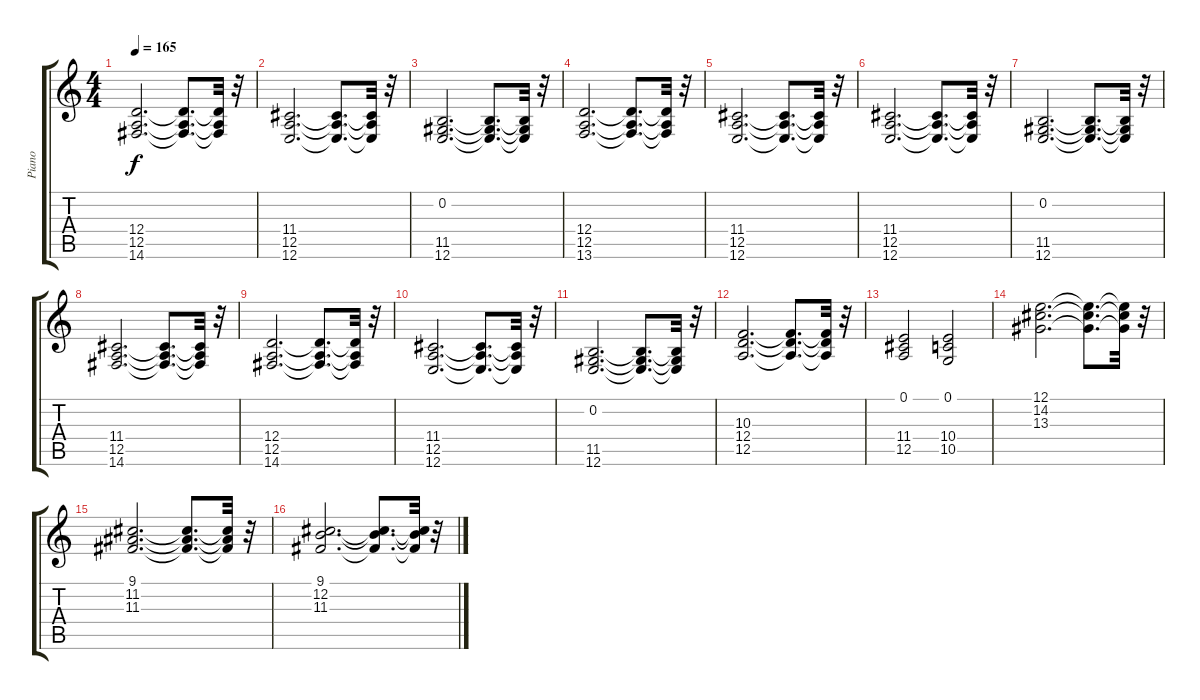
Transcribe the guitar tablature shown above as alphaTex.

\track ("Piano" "Piano") {instrument brightacousticpiano}
\staff {score tabs}
\tuning (E4 B3 G3 D3 A2 E2) {hide}
\ts (4 4)
\tempo 165
\clef g2
\ks c
(12.4 12.5 14.6).2{d dy f} (12.4{t} 12.5{t} 14.6{t}).8{d} (12.4{t} 12.5{t} 14.6{t}).32 r.32 |
(11.4 12.5 12.6).2{d} (11.4{t} 12.5{t} 12.6{t}).8{d} (11.4{t} 12.5{t} 12.6{t}).32 r.32 |
(0.2 11.5 12.6).2{d} (0.2{t} 11.5{t} 12.6{t}).8{d} (0.2{t} 11.5{t} 12.6{t}).32 r.32 |
(12.4 12.5 13.6).2{d} (12.4{t} 12.5{t} 13.6{t}).8{d} (12.4{t} 12.5{t} 13.6{t}).32 r.32 |
(11.4 12.5 12.6).2{d} (11.4{t} 12.5{t} 12.6{t}).8{d} (11.4{t} 12.5{t} 12.6{t}).32 r.32 |
(11.4 12.5 12.6).2{d} (11.4{t} 12.5{t} 12.6{t}).8{d} (11.4{t} 12.5{t} 12.6{t}).32 r.32 |
(0.2 11.5 12.6).2{d} (0.2{t} 11.5{t} 12.6{t}).8{d} (0.2{t} 11.5{t} 12.6{t}).32 r.32 |
(11.4 12.5 14.6).2{d} (11.4{t} 12.5{t} 14.6{t}).8{d} (11.4{t} 12.5{t} 14.6{t}).32 r.32 |
(12.4 12.5 14.6).2{d} (12.4{t} 12.5{t} 14.6{t}).8{d} (12.4{t} 12.5{t} 14.6{t}).32 r.32 |
(11.4 12.5 12.6).2{d} (11.4{t} 12.5{t} 12.6{t}).8{d} (11.4{t} 12.5{t} 12.6{t}).32 r.32 |
(0.2 11.5 12.6).2{d} (0.2{t} 11.5{t} 12.6{t}).8{d} (0.2{t} 11.5{t} 12.6{t}).32 r.32 |
(10.3 12.4 12.5).2{d} (10.3{t} 12.4{t} 12.5{t}).8{d} (10.3{t} 12.4{t} 12.5{t}).32 r.32 |
(0.1 11.4 12.5).2 (0.1 10.4 10.5).2 |
(12.1 14.2 13.3).2{d} (12.1{t} 14.2{t} 13.3{t}).8{d} (12.1{t} 14.2{t} 13.3{t}).32 r.32 |
(9.1 11.2 11.3).2{d} (9.1{t} 11.2{t} 11.3{t}).8{d} (9.1{t} 11.2{t} 11.3{t}).32 r.32 |
(9.1 12.2 11.3).2{d} (9.1{t} 12.2{t} 11.3{t}).8{d} (9.1{t} 12.2{t} 11.3{t}).32 r.32
